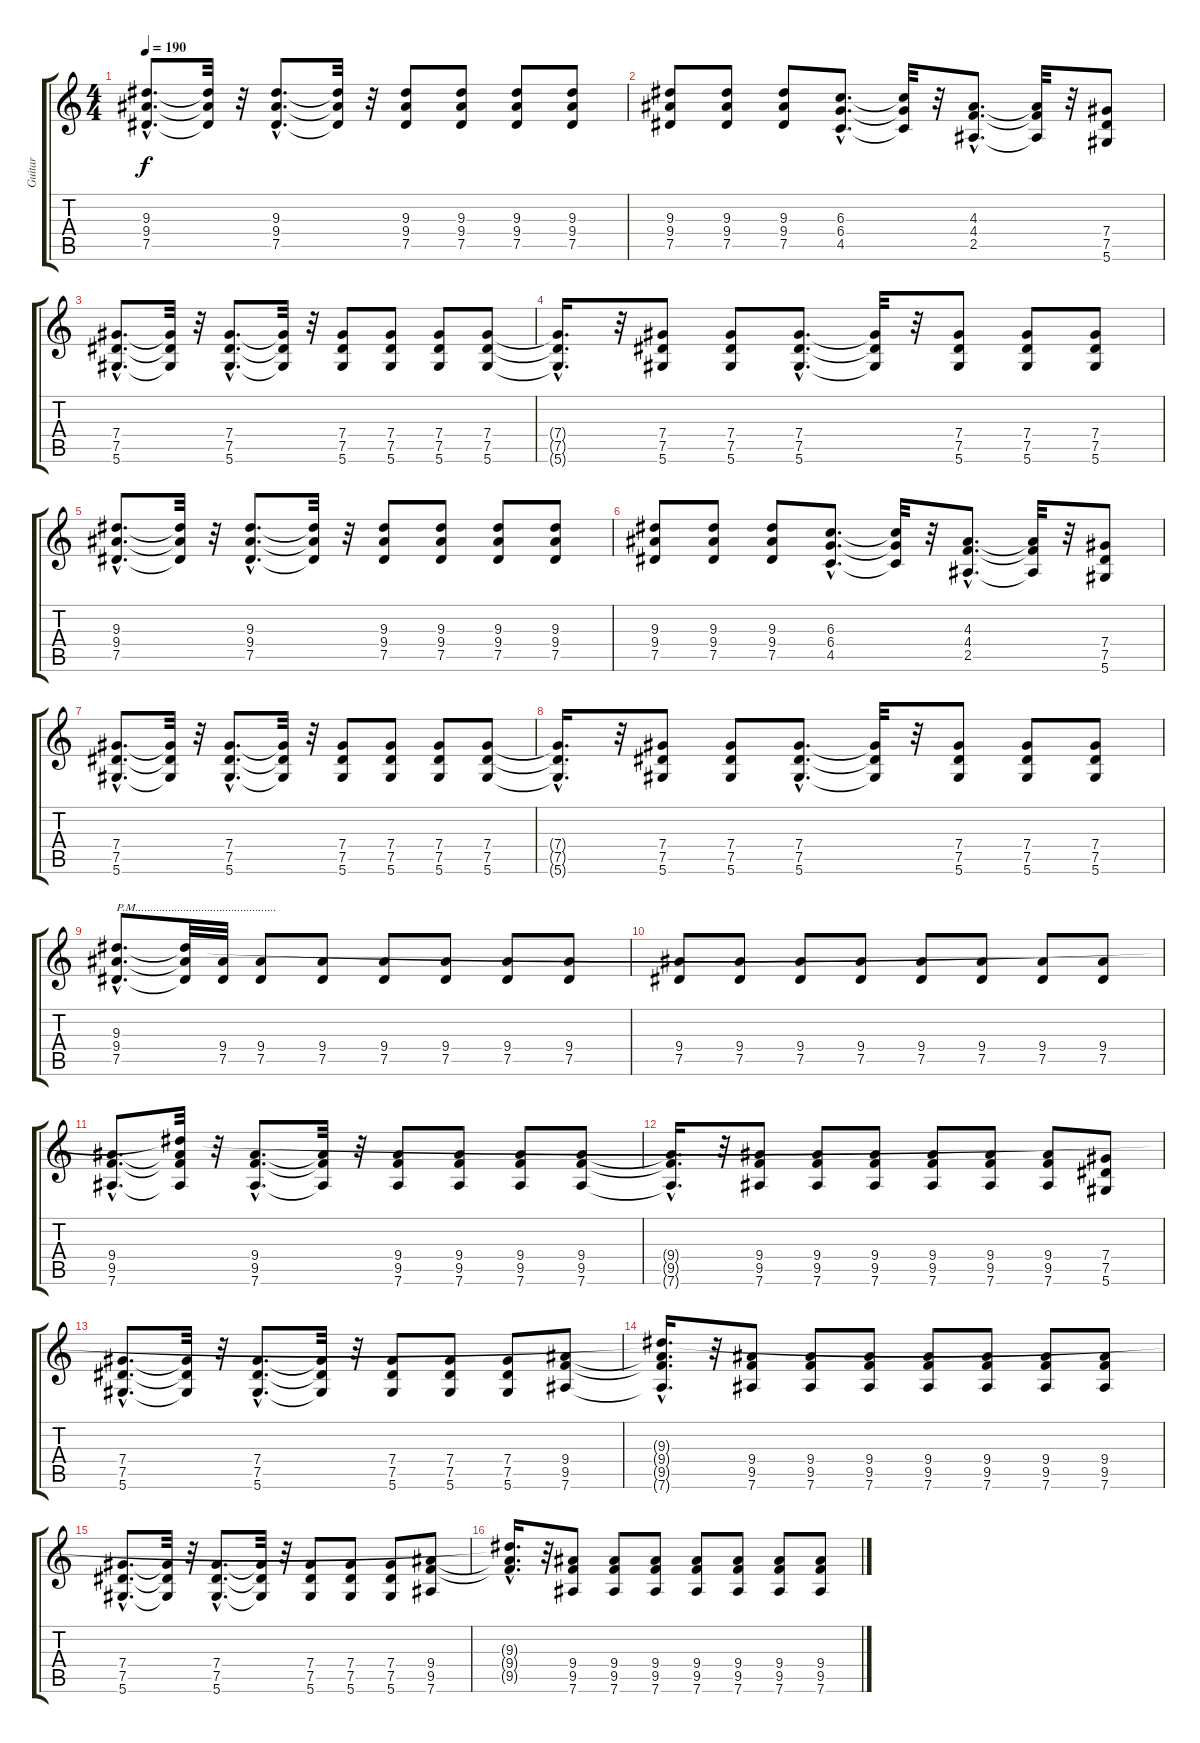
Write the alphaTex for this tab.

\track ("Guitar " "Guitar ") {instrument distortionguitar}
\staff {score tabs}
\tuning (Eb4 Bb3 Gb3 Db3 Ab2 Eb2) {hide}
\ts (4 4)
\tempo 190
\clef g2
\ks c
(9.3{hac} 9.4{hac} 7.5{hac}).8{d dy f instrument distortionguitar} (9.3{t} 9.4{t} 7.5{t}).32 r.32 (9.3{hac} 9.4{hac} 7.5{hac}).8{d} (9.3{t} 9.4{t} 7.5{t}).32 r.32 (9.3 9.4 7.5).8 (9.3 9.4 7.5).8 (9.3 9.4 7.5).8 (9.3 9.4 7.5).8 |
(9.3 9.4 7.5).8 (9.3 9.4 7.5).8 (9.3 9.4 7.5).8 (6.3{hac} 6.4{hac} 4.5{hac}).8{d} (6.3{t} 6.4{t} 4.5{t}).32 r.32 (4.3{hac} 4.4{hac} 2.5{hac}).8{d} (4.3{t} 4.4{t} 2.5{t}).32 r.32 (7.4 7.5 5.6).8 |
(7.4{hac} 7.5{hac} 5.6{hac}).8{d} (7.4{t} 7.5{t} 5.6{t}).32 r.32 (7.4{hac} 7.5{hac} 5.6{hac}).8{d} (7.4{t} 7.5{t} 5.6{t}).32 r.32 (7.4 7.5 5.6).8 (7.4 7.5 5.6).8 (7.4 7.5 5.6).8 (7.4 7.5 5.6).8 |
(7.4{hac t} 7.5{hac t} 5.6{hac t}).16{d} r.32 (7.4 7.5 5.6).8 (7.4 7.5 5.6).8 (7.4{hac} 7.5{hac} 5.6{hac}).8{d} (7.4{t} 7.5{t} 5.6{t}).32 r.32 (7.4 7.5 5.6).8 (7.4 7.5 5.6).8 (7.4 7.5 5.6).8 |
(9.3{hac} 9.4{hac} 7.5{hac}).8{d} (9.3{t} 9.4{t} 7.5{t}).32 r.32 (9.3{hac} 9.4{hac} 7.5{hac}).8{d} (9.3{t} 9.4{t} 7.5{t}).32 r.32 (9.3 9.4 7.5).8 (9.3 9.4 7.5).8 (9.3 9.4 7.5).8 (9.3 9.4 7.5).8 |
(9.3 9.4 7.5).8 (9.3 9.4 7.5).8 (9.3 9.4 7.5).8 (6.3{hac} 6.4{hac} 4.5{hac}).8{d} (6.3{t} 6.4{t} 4.5{t}).32 r.32 (4.3{hac} 4.4{hac} 2.5{hac}).8{d} (4.3{t} 4.4{t} 2.5{t}).32 r.32 (7.4 7.5 5.6).8 |
(7.4{hac} 7.5{hac} 5.6{hac}).8{d} (7.4{t} 7.5{t} 5.6{t}).32 r.32 (7.4{hac} 7.5{hac} 5.6{hac}).8{d} (7.4{t} 7.5{t} 5.6{t}).32 r.32 (7.4 7.5 5.6).8 (7.4 7.5 5.6).8 (7.4 7.5 5.6).8 (7.4 7.5 5.6).8 |
(7.4{hac t} 7.5{hac t} 5.6{hac t}).16{d} r.32 (7.4 7.5 5.6).8 (7.4 7.5 5.6).8 (7.4{hac} 7.5{hac} 5.6{hac}).8{d} (7.4{t} 7.5{t} 5.6{t}).32 r.32 (7.4 7.5 5.6).8 (7.4 7.5 5.6).8 (7.4 7.5 5.6).8 |
(9.3{hac} 9.4{hac} 7.5{hac}).8{d txt "P.M..............................................."} (9.3{t} 9.4{t} 7.5{t}).32 (9.4 7.5).32 (9.4 7.5).8 (9.4 7.5).8 (9.4 7.5).8 (9.4 7.5).8 (9.4 7.5).8 (9.4 7.5).8 |
(9.4 7.5).8 (9.4 7.5).8 (9.4 7.5).8 (9.4 7.5).8 (9.4 7.5).8 (9.4 7.5).8 (9.4 7.5).8 (9.4 7.5).8 |
(9.4{hac} 9.5{hac} 7.6{hac}).8{d} (9.3{t} 9.4{t} 9.5{t} 7.6{t}).32 r.32 (9.4{hac} 9.5{hac} 7.6{hac}).8{d} (9.4{t} 9.5{t} 7.6{t}).32 r.32 (9.4 9.5 7.6).8 (9.4 9.5 7.6).8 (9.4 9.5 7.6).8 (9.4 9.5 7.6).8 |
(9.4{hac t} 9.5{hac t} 7.6{hac t}).16{d} r.32 (9.4 9.5 7.6).8 (9.4 9.5 7.6).8 (9.4 9.5 7.6).8 (9.4 9.5 7.6).8 (9.4 9.5 7.6).8 (9.4 9.5 7.6).8 (7.4 7.5 5.6).8 |
(7.4{hac} 7.5{hac} 5.6{hac}).8{d} (7.4{t} 7.5{t} 5.6{t}).32 r.32 (7.4{hac} 7.5{hac} 5.6{hac}).8{d} (7.4{t} 7.5{t} 5.6{t}).32 r.32 (7.4 7.5 5.6).8 (7.4 7.5 5.6).8 (7.4 7.5 5.6).8 (9.4 9.5 7.6).8 |
(9.3{hac t} 9.4{hac t} 9.5{hac t} 7.6{hac t}).16{d} r.32 (9.4 9.5 7.6).8 (9.4 9.5 7.6).8 (9.4 9.5 7.6).8 (9.4 9.5 7.6).8 (9.4 9.5 7.6).8 (9.4 9.5 7.6).8 (9.4 9.5 7.6).8 |
(7.4{hac} 7.5{hac} 5.6{hac}).8{d} (7.4{t} 7.5{t} 5.6{t}).32 r.32 (7.4{hac} 7.5{hac} 5.6{hac}).8{d} (7.4{t} 7.5{t} 5.6{t}).32 r.32 (7.4 7.5 5.6).8 (7.4 7.5 5.6).8 (7.4 7.5 5.6).8 (9.4 9.5 7.6).8 |
(9.3{hac t} 9.4{hac t} 9.5{hac t}).16{d} r.32 (9.4 9.5 7.6).8 (9.4 9.5 7.6).8 (9.4 9.5 7.6).8 (9.4 9.5 7.6).8 (9.4 9.5 7.6).8 (9.4 9.5 7.6).8 (9.4 9.5 7.6).8
